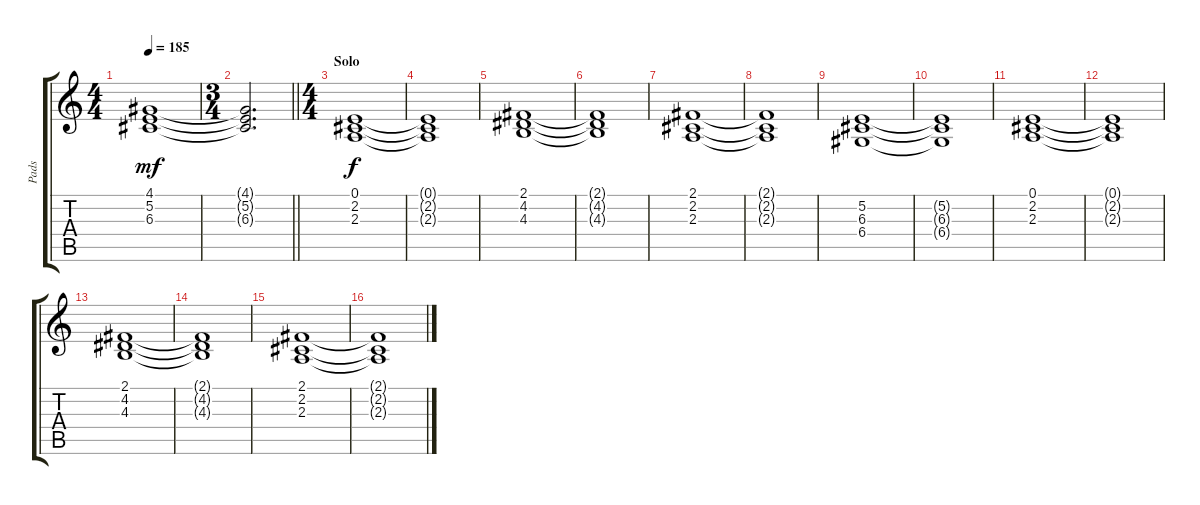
\track ("Pads" "Pads") {instrument stringensemble1}
\staff {score tabs}
\tuning (E4 B3 G3 D3 A2 E2) {hide}
\ts (4 4)
\tempo 185
\clef g2
\ks c
(4.1 5.2 6.3).1{dy mf} |
\ts (3 4)
\barLineRight lightlight
(4.1{t} 5.2{t} 6.3{t}).2{d} |
\ts (4 4)
\section ("" "Solo")
(0.1 2.2 2.3).1{dy f} |
(0.1{t} 2.2{t} 2.3{t}).1 |
(2.1 4.2 4.3).1 |
(2.1{t} 4.2{t} 4.3{t}).1 |
(2.1 2.2 2.3).1 |
(2.1{t} 2.2{t} 2.3{t}).1 |
(5.2 6.3 6.4).1 |
(5.2{t} 6.3{t} 6.4{t}).1 |
(0.1 2.2 2.3).1 |
(0.1{t} 2.2{t} 2.3{t}).1 |
(2.1 4.2 4.3).1 |
(2.1{t} 4.2{t} 4.3{t}).1 |
(2.1 2.2 2.3).1 |
(2.1{t} 2.2{t} 2.3{t}).1
